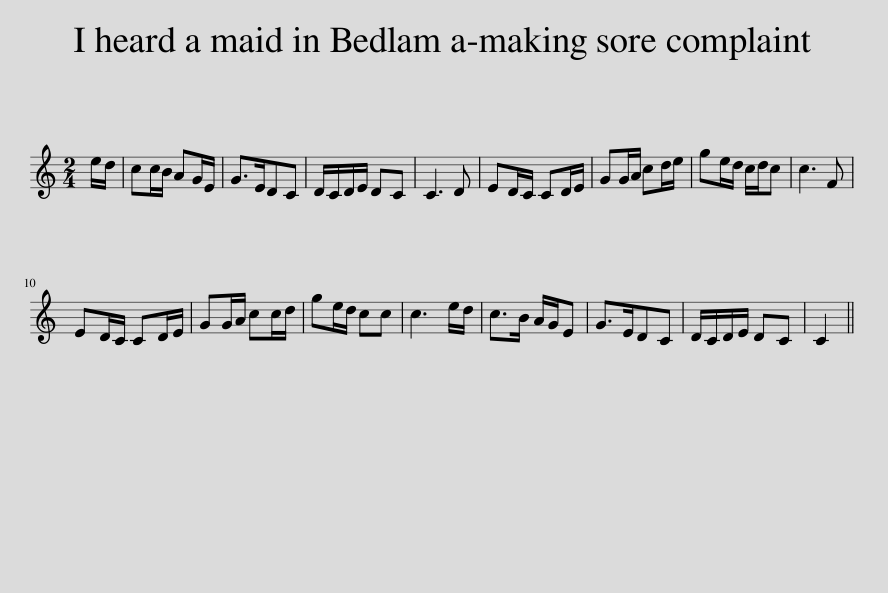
X:1
L:1/8
M:2/4
I:linebreak $
K:C
V:1 treble
V:1
 e/d/ | cc/B/ AG/E/ | G>EDC | D/C/D/E/ DC | C3 D | %5
 ED/C/ CD/E/ | GG/A/ cd/e/ | ge/d/ c/d/c | c3 F |$ ED/C/ CD/E/ | %10
 GG/A/ cc/d/ | ge/d/ cc | c3 e/d/ | c>B A/G/E | G>EDC | %15
 D/C/D/E/ DC | C2 || %17
